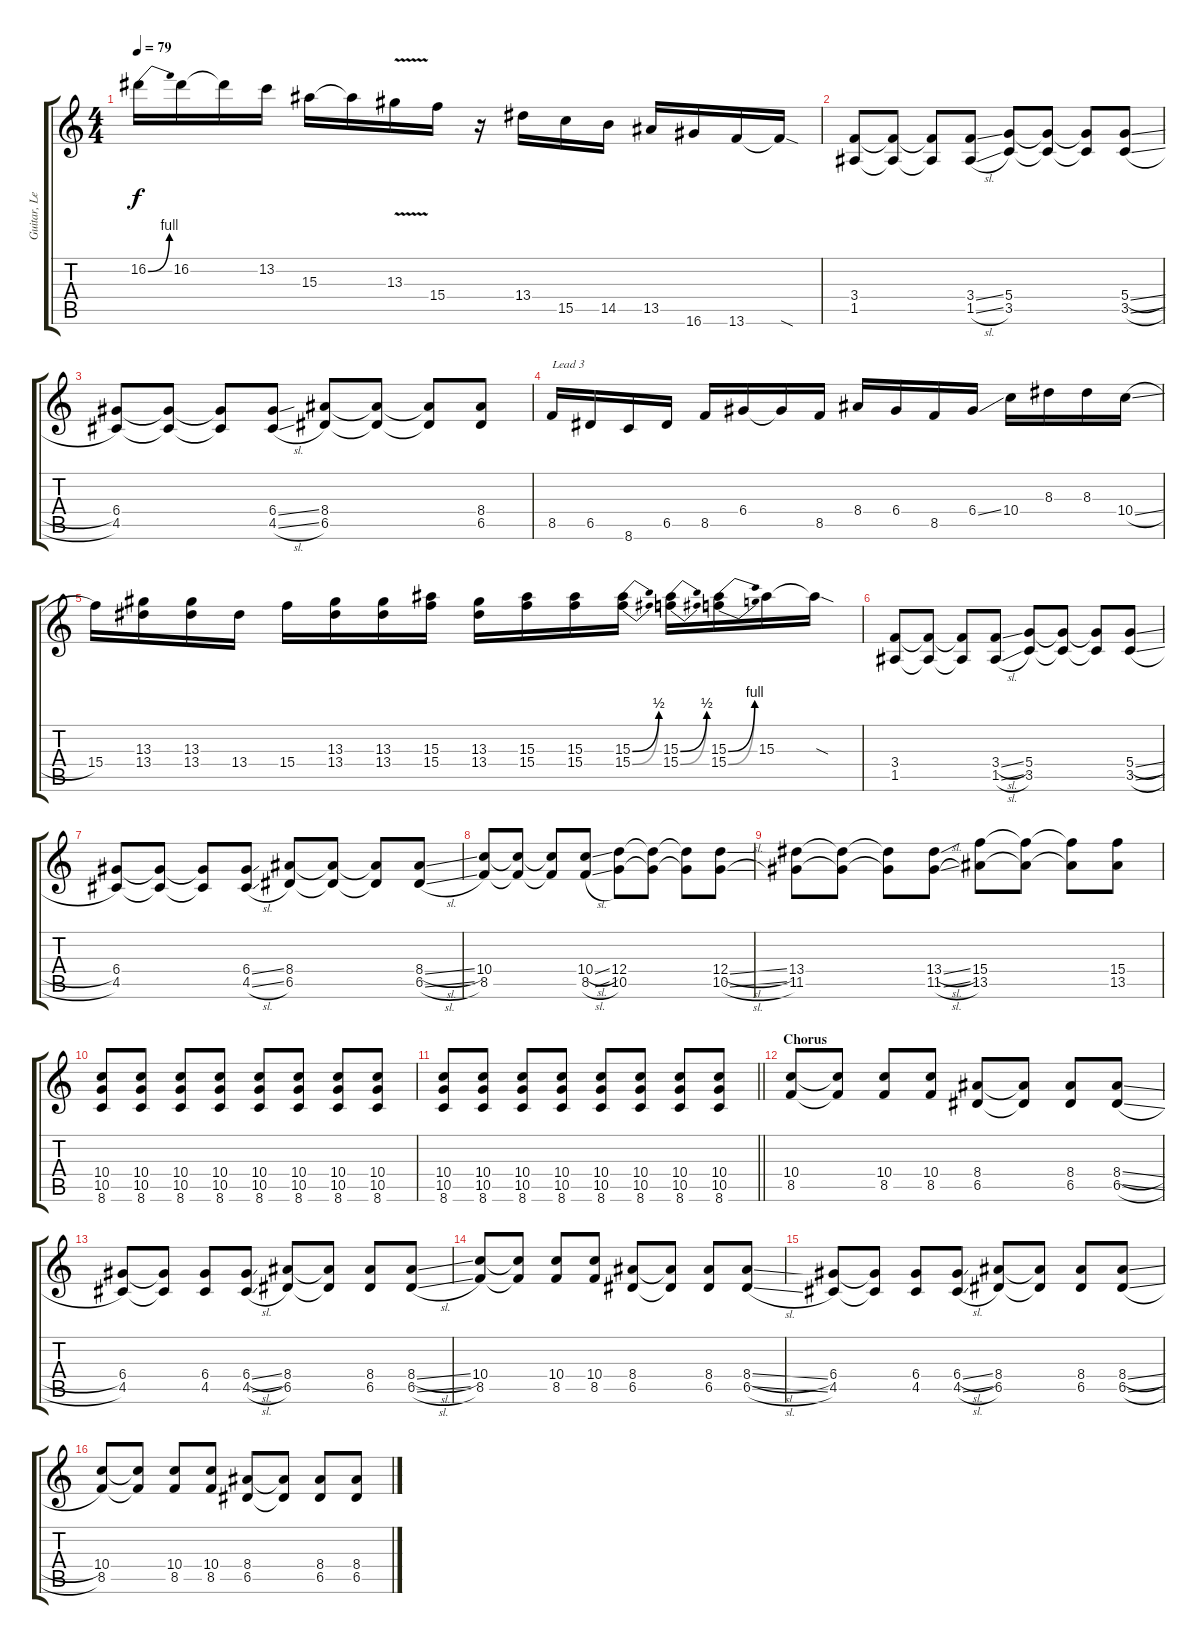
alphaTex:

\track ("Guitar, Lead" "Guitar, Le") {instrument electricguitarjazz}
\staff {score tabs}
\tuning (E4 B3 G3 D3 A2 E2) {hide}
\ts (4 4)
\tempo 79
\clef g2
\ks c
16.2{be (bend 0 0 60 4)}.16{dy f} 16.2.16 16.2{t}.16 13.2.16 15.3.16 15.3{t}.16 13.3{v}.16 15.4.16 r.16 13.4.16 15.5.16 14.5.16 13.5.16 16.6.16 13.6.16 13.6{sod t}.16 |
(3.4 1.5).8 (3.4{t} 1.5{t}).8 (3.4{t} 1.5{t}).8 (3.4{ss} 1.5{sl}).8 (5.4 3.5).8 (5.4{t} 3.5{t}).8 (5.4{t} 3.5{t}).8 (5.4{sl} 3.5{sl}).8 |
(6.4 4.5).8 (6.4{t} 4.5{t}).8 (6.4{t} 4.5{t}).8 (6.4{ss} 4.5{sl}).8 (8.4 6.5).8 (8.4{t} 6.5{t}).8 (8.4{t} 6.5{t}).8 (8.4 6.5).8 |
8.5.16{txt "Lead 3"} 6.5.16 8.6.16 6.5.16 8.5.16 6.4.16 6.4{t}.16 8.5.16 8.4.16 6.4.16 8.5.16 6.4{ss}.16 10.4.16 8.3.16 8.3.16 10.4{sl}.16 |
15.4.16 (13.3 13.4).16 (13.3 13.4).16 13.4.16 15.4.16 (13.3 13.4).16 (13.3 13.4).16 (15.3 15.4).16 (13.3 13.4).16 (15.3 15.4).16 (15.3 15.4).16 (15.3{be (bend 0 0 60 2)} 15.4{be (bend 0 0 60 2)}).16 (15.3{be (bend 0 0 60 2)} 15.4{be (bend 0 0 60 2)}).16 (15.3{be (bend 0 0 60 4)} 15.4{be (bend 0 0 60 4)}).16 15.3.16 15.3{sod t}.16 |
(3.4 1.5).8 (3.4{t} 1.5{t}).8 (3.4{t} 1.5{t}).8 (3.4{sl} 1.5{sl}).8 (5.4 3.5).8 (5.4{t} 3.5{t}).8 (5.4{t} 3.5{t}).8 (5.4{sl} 3.5{sl}).8 |
(6.4 4.5).8 (6.4{t} 4.5{t}).8 (6.4{t} 4.5{t}).8 (6.4{ss} 4.5{sl}).8 (8.4 6.5).8 (8.4{t} 6.5{t}).8 (8.4{t} 6.5{t}).8 (8.4{sl} 6.5{sl}).8 |
(10.4 8.5).8 (10.4{t} 8.5{t}).8 (10.4{t} 8.5{t}).8 (10.4{sl} 8.5{sl}).8 (12.4 10.5).8 (12.4{t} 10.5{t}).8 (12.4{t} 10.5{t}).8 (12.4{sl} 10.5{sl}).8 |
(13.4 11.5).8 (13.4{t} 11.5{t}).8 (13.4{t} 11.5{t}).8 (13.4{sl} 11.5{sl}).8 (15.4 13.5).8 (15.4{t} 13.5{t}).8 (15.4{t} 13.5{t}).8 (15.4 13.5).8 |
(10.4 10.5 8.6).8 (10.4 10.5 8.6).8 (10.4 10.5 8.6).8 (10.4 10.5 8.6).8 (10.4 10.5 8.6).8 (10.4 10.5 8.6).8 (10.4 10.5 8.6).8 (10.4 10.5 8.6).8 |
\barLineRight lightlight
(10.4 10.5 8.6).8 (10.4 10.5 8.6).8 (10.4 10.5 8.6).8 (10.4 10.5 8.6).8 (10.4 10.5 8.6).8 (10.4 10.5 8.6).8 (10.4 10.5 8.6).8 (10.4 10.5 8.6).8 |
\section ("" "Chorus")
(10.4 8.5).8 (10.4{t} 8.5{t}).8 (10.4 8.5).8 (10.4 8.5).8 (8.4 6.5).8 (8.4{t} 6.5{t}).8 (8.4 6.5).8 (8.4{sl} 6.5{sl}).8 |
(6.4 4.5).8 (6.4{t} 4.5{t}).8 (6.4 4.5).8 (6.4{sl} 4.5{sl}).8 (8.4 6.5).8 (8.4{t} 6.5{t}).8 (8.4 6.5).8 (8.4{sl} 6.5{sl}).8 |
(10.4 8.5).8 (10.4{t} 8.5{t}).8 (10.4 8.5).8 (10.4 8.5).8 (8.4 6.5).8 (8.4{t} 6.5{t}).8 (8.4 6.5).8 (8.4{sl} 6.5{sl}).8 |
(6.4 4.5).8 (6.4{t} 4.5{t}).8 (6.4 4.5).8 (6.4{sl} 4.5{sl}).8 (8.4 6.5).8 (8.4{t} 6.5{t}).8 (8.4 6.5).8 (8.4{sl} 6.5{sl}).8 |
(10.4 8.5).8 (10.4{t} 8.5{t}).8 (10.4 8.5).8 (10.4 8.5).8 (8.4 6.5).8 (8.4{t} 6.5{t}).8 (8.4 6.5).8 (8.4{sl} 6.5{sl}).8
